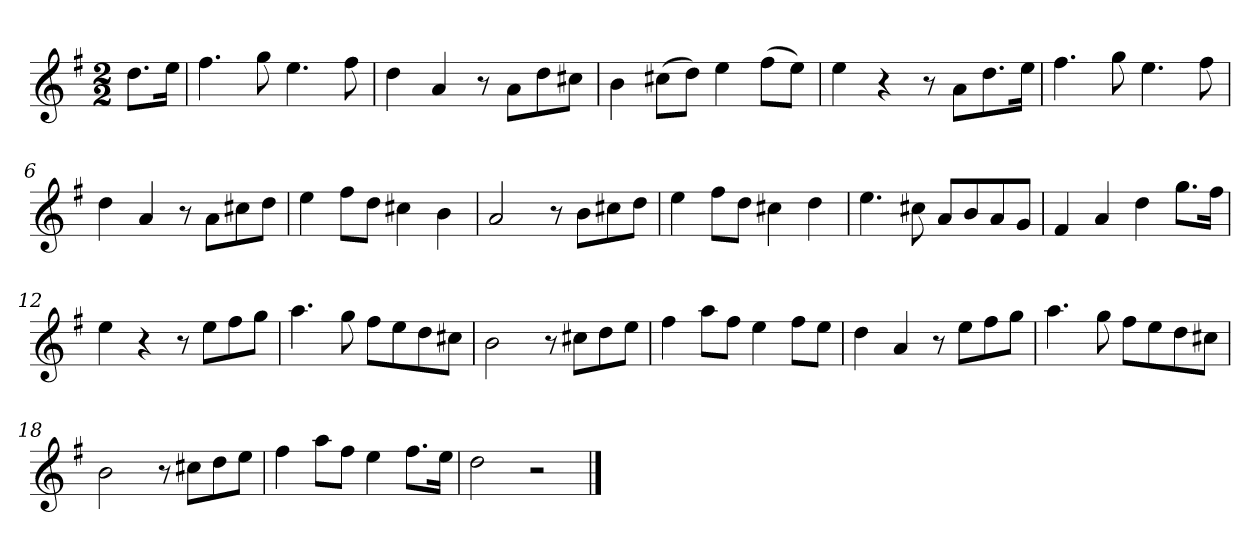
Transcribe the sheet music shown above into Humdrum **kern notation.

**kern
*part1
*staff1
*clefG2
*k[f#]
*G:
*M2/2
*MM120
=
8.dd\L
16ee\Jk
=1
4.ff#
8gg
4.ee
8ff#
=2
4dd
4a
8r
8a\L
8dd\
8cc#X\J
=3
4b
(8cc#X\L
8dd\J)
4ee
(8ff#\L
8ee\J)
=4
4ee
4r
8r
8a\L
8.dd\
16ee\Jk
=5
4.ff#
8gg
4.ee
8ff#
=6
4dd
4a
8r
8a\L
8cc#X\
8dd\J
=7
4ee
8ff#\L
8dd\J
4cc#X
4b
=8
2a
8r
8b\L
8cc#X\
8dd\J
=9
4ee
8ff#\L
8dd\J
4cc#X
4dd
=10
4.ee
8cc#X
8a/L
8b/
8a/
8g/J
=11
4f#
4a
4dd
8.gg\L
16ff#\Jk
=12
4ee
4r
8r
8ee\L
8ff#\
8gg\J
=13
4.aa
8gg
8ff#\L
8ee\
8dd\
8cc#X\J
=14
2b
8r
8cc#X\L
8dd\
8ee\J
=15
4ff#
8aa\L
8ff#\J
4ee
8ff#\L
8ee\J
=16
4dd
4a
8r
8ee\L
8ff#\
8gg\J
=17
4.aa
8gg
8ff#\L
8ee\
8dd\
8cc#X\J
=18
2b
8r
8cc#X\L
8dd\
8ee\J
=19
4ff#
8aa\L
8ff#\J
4ee
8.ff#\L
16ee\Jk
=20
2dd
2r
==
*-
